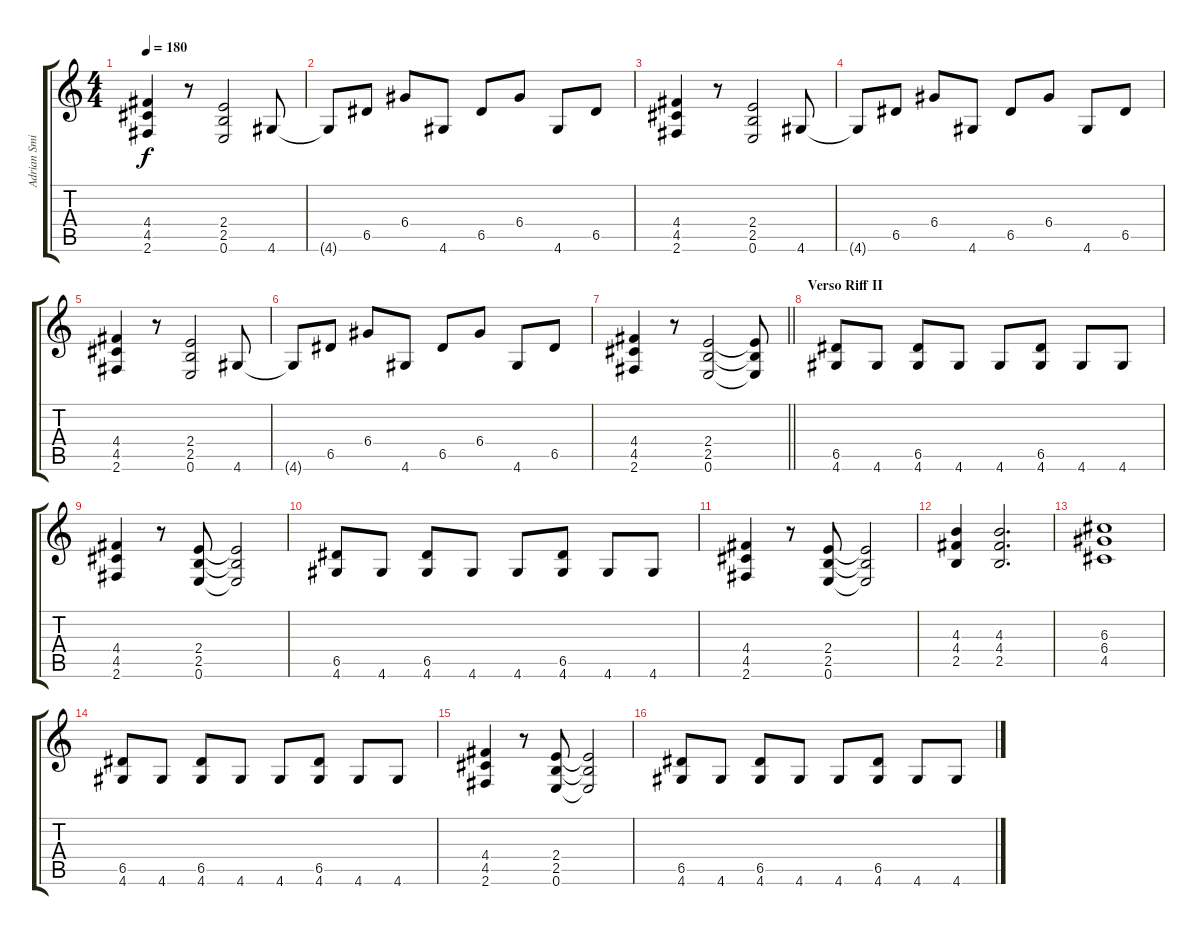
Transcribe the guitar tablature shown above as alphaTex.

\track ("Adrian Smith" "Adrian Smi") {instrument distortionguitar}
\staff {score tabs}
\tuning (E4 B3 G3 D3 A2 E2) {hide}
\ts (4 4)
\tempo 180
\clef g2
\ks c
(4.4 4.5 2.6).4{dy f} r.8 (2.4 2.5 0.6).2 4.6.8 |
4.6{t}.8 6.5.8 6.4.8 4.6.8 6.5.8 6.4.8 4.6.8 6.5.8 |
(4.4 4.5 2.6).4 r.8 (2.4 2.5 0.6).2 4.6.8 |
4.6{t}.8 6.5.8 6.4.8 4.6.8 6.5.8 6.4.8 4.6.8 6.5.8 |
(4.4 4.5 2.6).4 r.8 (2.4 2.5 0.6).2 4.6.8 |
4.6{t}.8 6.5.8 6.4.8 4.6.8 6.5.8 6.4.8 4.6.8 6.5.8 |
\barLineRight lightlight
(4.4 4.5 2.6).4 r.8 (2.4 2.5 0.6).2 (2.4{t} 2.5{t} 0.6{t}).8 |
\section ("" "Verso Riff II")
(6.5 4.6).8 4.6.8 (6.5 4.6).8 4.6.8 4.6.8 (6.5 4.6).8 4.6.8 4.6.8 |
(4.4 4.5 2.6).4 r.8 (2.4 2.5 0.6).8 (2.4{t} 2.5{t} 0.6{t}).2 |
(6.5 4.6).8 4.6.8 (6.5 4.6).8 4.6.8 4.6.8 (6.5 4.6).8 4.6.8 4.6.8 |
(4.4 4.5 2.6).4 r.8 (2.4 2.5 0.6).8 (2.4{t} 2.5{t} 0.6{t}).2 |
(4.3 4.4 2.5).4 (4.3 4.4 2.5).2{d} |
(6.3 6.4 4.5).1 |
(6.5 4.6).8 4.6.8 (6.5 4.6).8 4.6.8 4.6.8 (6.5 4.6).8 4.6.8 4.6.8 |
(4.4 4.5 2.6).4 r.8 (2.4 2.5 0.6).8 (2.4{t} 2.5{t} 0.6{t}).2 |
(6.5 4.6).8 4.6.8 (6.5 4.6).8 4.6.8 4.6.8 (6.5 4.6).8 4.6.8 4.6.8
